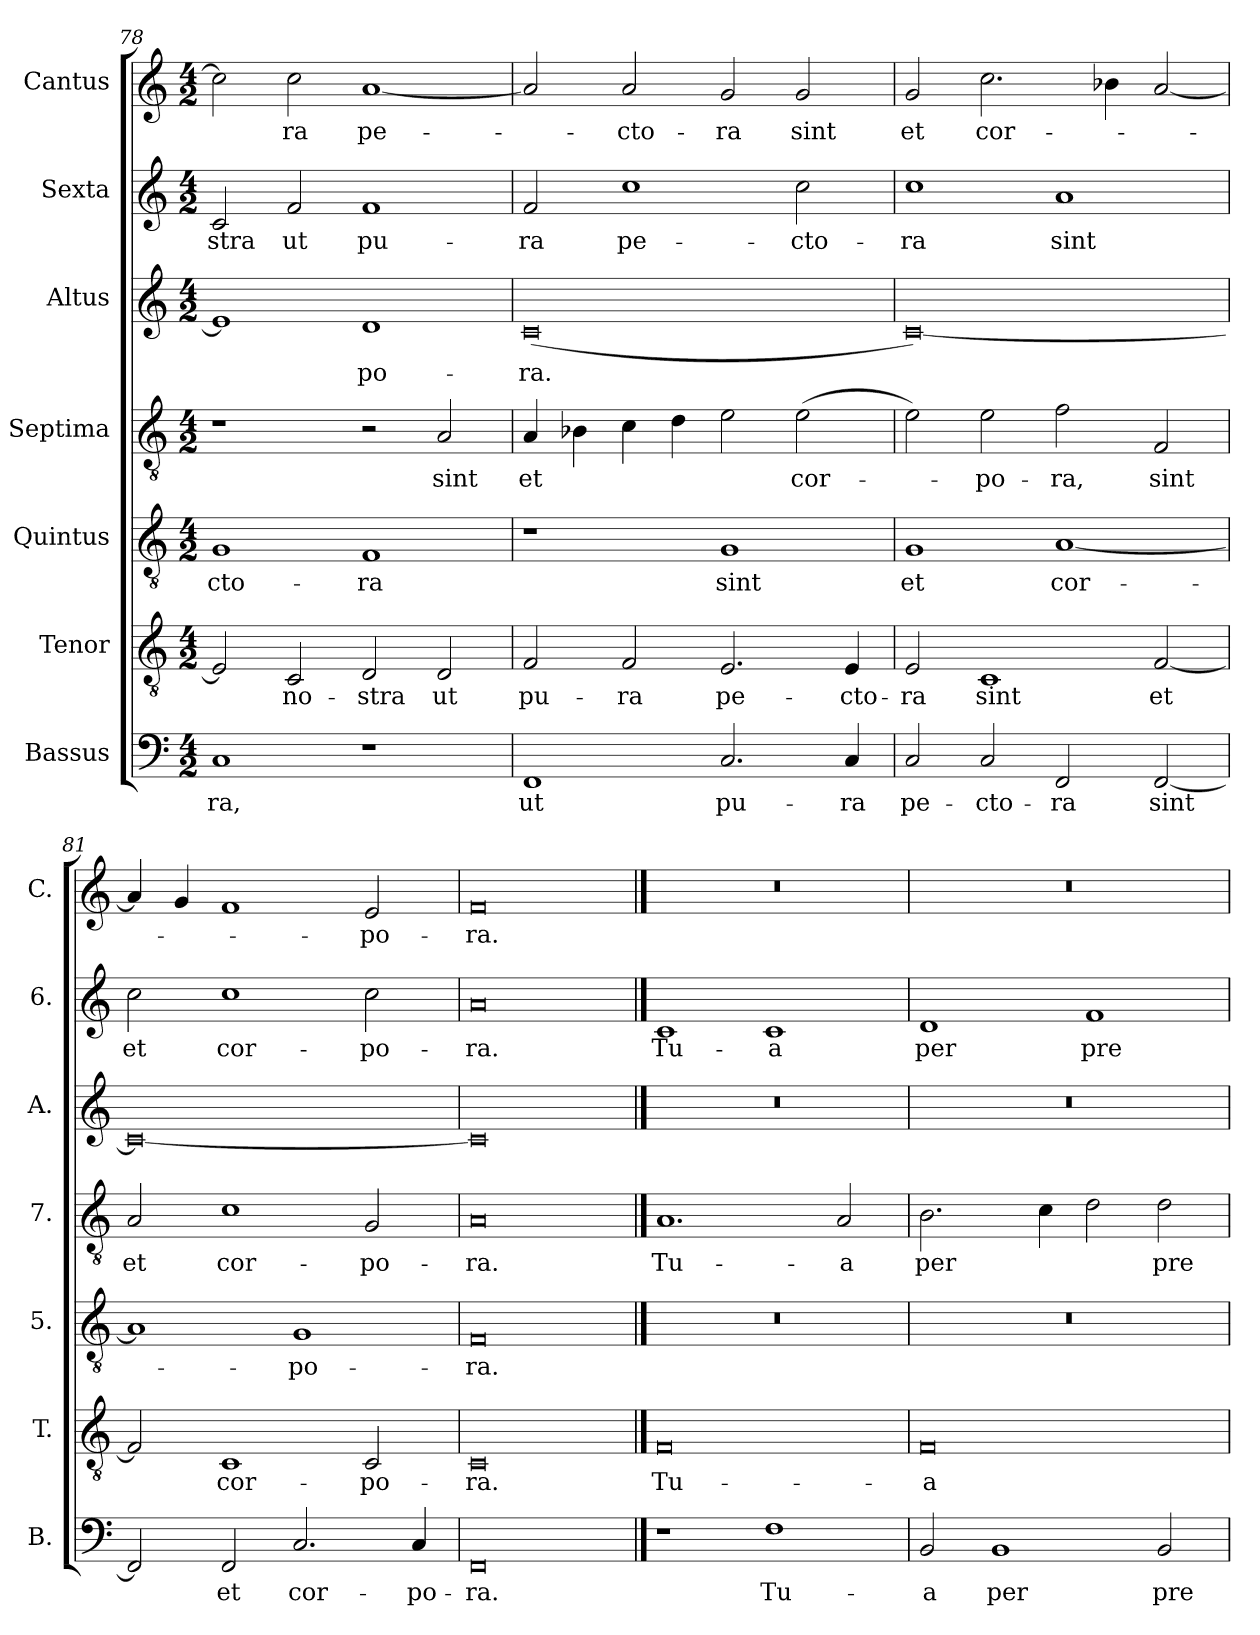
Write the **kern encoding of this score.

**kern	**text	**kern	**text	**kern	**text	**kern	**text	**kern	**text	**kern	**text	**kern	**text
*part7	*part7	*part6	*part6	*part5	*part5	*part4	*part4	*part3	*part3	*part2	*part2	*part1	*part1
*staff7	*staff7	*staff6	*staff6	*staff5	*staff5	*staff4	*staff4	*staff3	*staff3	*staff2	*staff2	*staff1	*staff1
*I"Bassus	*	*I"Tenor	*	*I"Quintus	*	*I"Septima	*	*I"Altus	*	*I"Sexta	*	*I"Cantus	*
*I'B.	*	*I'T.	*	*I'5.	*	*I'7.	*	*I'A.	*	*I'6.	*	*I'C.	*
*clefF4	*	*clefGv2	*	*clefGv2	*	*clefGv2	*	*clefG2	*	*clefG2	*	*clefG2	*
*k[]	*	*k[]	*	*k[]	*	*k[]	*	*k[]	*	*k[]	*	*k[]	*
*M4/2	*	*M4/2	*	*M4/2	*	*M4/2	*	*M4/2	*	*M4/2	*	*M4/2	*
=78	=78	=78	=78	=78	=78	=78	=78	=78	=78	=78	=78	=78	=78
1C	-ra,	2E/]	.	1G	-cto-	1r	.	1e]	.	2c/	-stra	2cc\]	.
.	.	2C/	no-	.	.	.	.	.	.	2f/	ut	2cc\	-ra
1r	.	2D/	-stra	1F	-ra	2r	.	1d	-po-	1f	pu-	[1a	pe-
.	.	2D/	ut	.	.	2A/	sint	.	.	.	.	.	.
=79	=79	=79	=79	=79	=79	=79	=79	=79	=79	=79	=79	=79	=79
1FF	ut	2F/	pu-	1r	.	4A/	et	(>0c	-ra.	2f/	-ra	2a/]	.
.	.	.	.	.	.	4B-X\	.	.	.	.	.	.	.
.	.	2F/	-ra	.	.	4c\	.	.	.	1cc	pe-	2a/	-cto-
.	.	.	.	.	.	4d\	.	.	.	.	.	.	.
2.C/	pu-	2.E/	pe-	1G	sint	2e\	.	.	.	.	.	2g/	-ra
.	.	.	.	.	.	(>2e\	cor-	.	.	2cc\	-cto-	2g/	sint
4C/	-ra	4E/	-cto-	.	.	.	.	.	.	.	.	.	.
=80	=80	=80	=80	=80	=80	=80	=80	=80	=80	=80	=80	=80	=80
2C/	pe-	2E/	-ra	1G	et	2e\)	.	[0c)	.	1cc	-ra	2g/	et
2C/	-cto-	1C	sint	.	.	2e\	-po-	.	.	.	.	2.cc\	cor-
2FF/	-ra	.	.	[1A	cor-	2f\	-ra,	.	.	1a	sint	.	.
.	.	.	.	.	.	.	.	.	.	.	.	4b-X\	.
[2FF/	sint	[2F/	et	.	.	2F/	sint	.	.	.	.	[2a/	.
=81	=81	=81	=81	=81	=81	=81	=81	=81	=81	=81	=81	=81	=81
2FF/]	.	2F/]	.	1A]	.	2A/	et	0c_	.	2cc\	et	4a/]	.
.	.	.	.	.	.	.	.	.	.	.	.	4g/	.
2FF/	et	1C	cor-	.	.	1c	cor-	.	.	1cc	cor-	1f	.
2.C/	cor-	.	.	1G	-po-	.	.	.	.	.	.	.	.
.	.	2C/	-po-	.	.	2G/	-po-	.	.	2cc\	-po-	2e/	-po-
4C/	-po-	.	.	.	.	.	.	.	.	.	.	.	.
!!LO:PB:g=z
=82	=82	=82	=82	=82	=82	=82	=82	=82	=82	=82	=82	=82	=82
0FF	-ra.	0C	-ra.	0F	-ra.	0A	-ra.	0c]	.	0a	-ra.	0f	-ra.
==83	==83	==83	==83	==83	==83	==83	==83	==83	==83	==83	==83	==83	==83
1r	.	0F	Tu-	0r	.	1.A	Tu-	0r	.	1c	Tu-	0r	.
1F	Tu-	.	.	.	.	.	.	.	.	1c	-a	.	.
.	.	.	.	.	.	2A/	-a	.	.	.	.	.	.
=84	=84	=84	=84	=84	=84	=84	=84	=84	=84	=84	=84	=84	=84
2BB/	-a	0F	-a	0r	.	2.B\	per	0r	.	1d	per	0r	.
1BB	per	.	.	.	.	.	.	.	.	.	.	.	.
.	.	.	.	.	.	4c\	.	.	.	.	.	.	.
.	.	.	.	.	.	2d\	.	.	.	1f	pre-	.	.
2BB/	pre-	.	.	.	.	2d\	pre-	.	.	.	.	.	.
=	=	=	=	=	=	=	=	=	=	=	=	=	=
*-	*-	*-	*-	*-	*-	*-	*-	*-	*-	*-	*-	*-	*-
